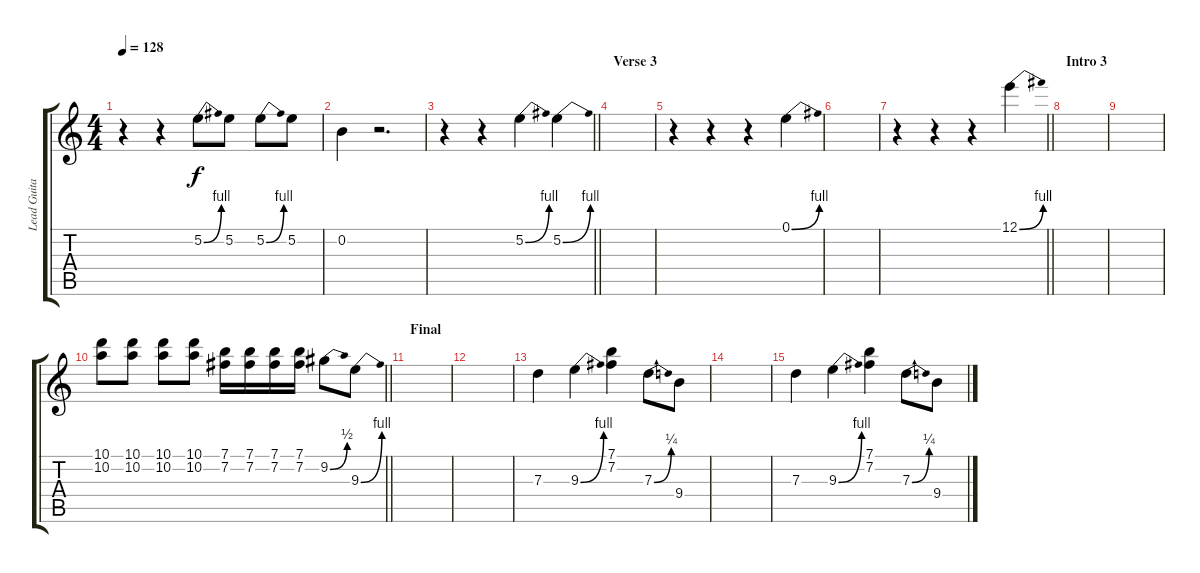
\track ("Lead Guitar" "Lead Guita") {instrument electricguitarclean}
\staff {score tabs}
\tuning (E4 B3 G3 D3 A2 E2) {hide}
\ts (4 4)
\tempo 128
\clef g2
\ks c
r.4{dy f} r.4 5.2{be (bend 0 0 60 4)}.8 5.2.8 5.2{be (bend 0 0 60 4)}.8 5.2.8 |
0.2.4 r.2{d} |
\barLineRight lightlight
r.4 r.4 5.2{be (bend 0 0 60 4)}.4 5.2{be (bend 0 0 60 4)}.4 |
\section ("" "Verse 3")
|
r.4 r.4 r.4 0.1{be (bend 0 0 60 4)}.4 |
|
\barLineRight lightlight
r.4 r.4 r.4 12.1{be (bend 0 0 60 4)}.4 |
\section ("" "Intro 3")
|
|
\barLineRight lightlight
(10.1 10.2).8 (10.1 10.2).8 (10.1 10.2).8 (10.1 10.2).8 (7.1 7.2).16 (7.1 7.2).16 (7.1 7.2).16 (7.1 7.2).16 9.2{be (bend 0 0 60 2)}.8 9.3{be (bend 0 0 60 4)}.8 |
\section ("" "Final")
|
|
7.3.4 9.3{be (bend 0 0 60 4)}.4 (7.1 7.2).4 7.3{be (bend 0 0 60 1)}.8 9.4.8 |
|
7.3.4 9.3{be (bend 0 0 60 4)}.4 (7.1 7.2).4 7.3{be (bend 0 0 60 1)}.8 9.4.8
